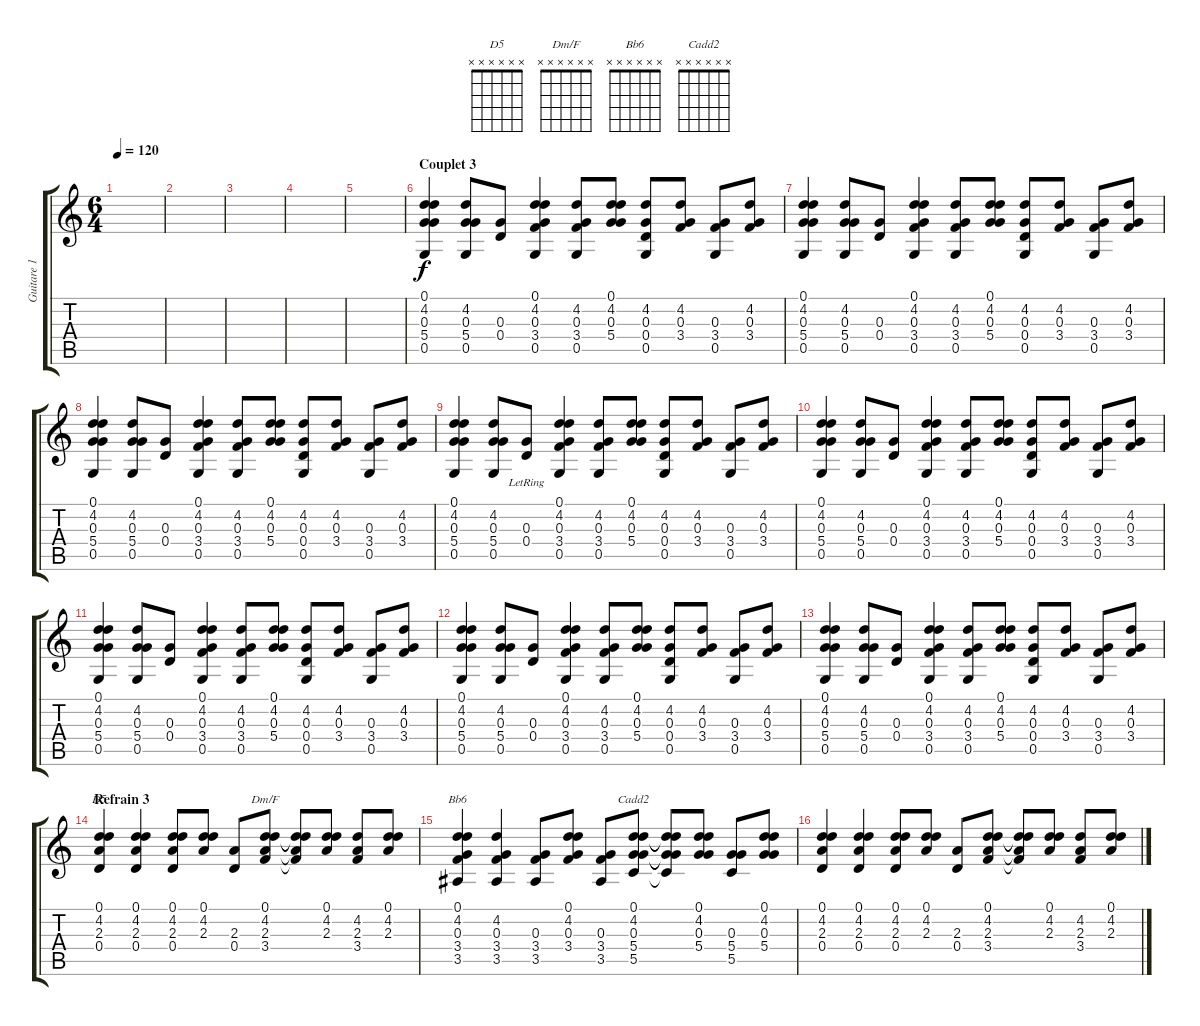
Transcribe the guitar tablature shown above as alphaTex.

\track ("Guitare 1" "Guitare 1") {instrument overdrivenguitar}
\staff {score tabs}
\tuning (D4 Bb3 G3 D3 G2 D2) {hide}
\chord ("D5" x x x x x x) {firstfret 0}
\chord ("Dm/F" x x x x x x) {firstfret 0}
\chord ("Bb6" x x x x x x) {firstfret 0}
\chord ("Cadd2" x x x x x x) {firstfret 0}
\ts (6 4)
\tempo 120
\clef g2
\ks c
|
|
|
|
|
\section ("" "Couplet 3")
(0.1 4.2 0.3 5.4 0.5).4 (4.2 0.3 5.4 0.5).8 (0.3 0.4).8 (0.1 4.2 0.3 3.4 0.5).4 (4.2 0.3 3.4 0.5).8 (0.1 4.2 0.3 5.4).8 (4.2 0.3 0.4 0.5).8 (4.2 0.3 3.4).8 (0.3 3.4 0.5).8 (4.2 0.3 3.4).8 |
(0.1 4.2 0.3 5.4 0.5).4 (4.2 0.3 5.4 0.5).8 (0.3 0.4).8 (0.1 4.2 0.3 3.4 0.5).4 (4.2 0.3 3.4 0.5).8 (0.1 4.2 0.3 5.4).8 (4.2 0.3 0.4 0.5).8 (4.2 0.3 3.4).8 (0.3 3.4 0.5).8 (4.2 0.3 3.4).8 |
(0.1 4.2 0.3 5.4 0.5).4 (4.2 0.3 5.4 0.5).8 (0.3 0.4).8 (0.1 4.2 0.3 3.4 0.5).4 (4.2 0.3 3.4 0.5).8 (0.1 4.2 0.3 5.4).8 (4.2 0.3 0.4 0.5).8 (4.2 0.3 3.4).8 (0.3 3.4 0.5).8 (4.2 0.3 3.4).8 |
(0.1 4.2 0.3 5.4 0.5).4 (4.2 0.3 5.4 0.5).8 (0.3{lr} 0.4).8 (0.1 4.2 0.3 3.4 0.5).4 (4.2 0.3 3.4 0.5).8 (0.1 4.2 0.3 5.4).8 (4.2 0.3 0.4 0.5).8 (4.2 0.3 3.4).8 (0.3 3.4 0.5).8 (4.2 0.3 3.4).8 |
(0.1 4.2 0.3 5.4 0.5).4 (4.2 0.3 5.4 0.5).8 (0.3 0.4).8 (0.1 4.2 0.3 3.4 0.5).4 (4.2 0.3 3.4 0.5).8 (0.1 4.2 0.3 5.4).8 (4.2 0.3 0.4 0.5).8 (4.2 0.3 3.4).8 (0.3 3.4 0.5).8 (4.2 0.3 3.4).8 |
(0.1 4.2 0.3 5.4 0.5).4 (4.2 0.3 5.4 0.5).8 (0.3 0.4).8 (0.1 4.2 0.3 3.4 0.5).4 (4.2 0.3 3.4 0.5).8 (0.1 4.2 0.3 5.4).8 (4.2 0.3 0.4 0.5).8 (4.2 0.3 3.4).8 (0.3 3.4 0.5).8 (4.2 0.3 3.4).8 |
(0.1 4.2 0.3 5.4 0.5).4 (4.2 0.3 5.4 0.5).8 (0.3 0.4).8 (0.1 4.2 0.3 3.4 0.5).4 (4.2 0.3 3.4 0.5).8 (0.1 4.2 0.3 5.4).8 (4.2 0.3 0.4 0.5).8 (4.2 0.3 3.4).8 (0.3 3.4 0.5).8 (4.2 0.3 3.4).8 |
(0.1 4.2 0.3 5.4 0.5).4 (4.2 0.3 5.4 0.5).8 (0.3 0.4).8 (0.1 4.2 0.3 3.4 0.5).4 (4.2 0.3 3.4 0.5).8 (0.1 4.2 0.3 5.4).8 (4.2 0.3 0.4 0.5).8 (4.2 0.3 3.4).8 (0.3 3.4 0.5).8 (4.2 0.3 3.4).8 |
\section ("" "Refrain 3")
(0.1 4.2 2.3 0.4).4{ch "D5"} (0.1 4.2 2.3 0.4).4 (0.1 4.2 2.3 0.4).8 (0.1 4.2 2.3).8 (2.3 0.4).8 (0.1 4.2 2.3 3.4).8{ch "Dm/F"} (0.1{t} 4.2{t} 2.3{t} 3.4{t}).8 (0.1 4.2 2.3).8 (4.2 2.3 3.4).8 (0.1 4.2 2.3).8 |
(0.1 4.2 0.3 3.4 3.5).4{ch "Bb6"} (4.2 0.3 3.4 3.5).4 (0.3 3.4 3.5).8 (0.1 4.2 0.3 3.4).8 (0.3 3.4 3.5).8 (0.1 4.2 0.3 5.4 5.5).8{ch "Cadd2"} (0.1{t} 4.2{t} 0.3{t} 5.4{t} 5.5{t}).8 (0.1 4.2 0.3 5.4).8 (0.3 5.4 5.5).8 (0.1 4.2 0.3 5.4).8 |
(0.1 4.2 2.3 0.4).4 (0.1 4.2 2.3 0.4).4 (0.1 4.2 2.3 0.4).8 (0.1 4.2 2.3).8 (2.3 0.4).8 (0.1 4.2 2.3 3.4).8 (0.1{t} 4.2{t} 2.3{t} 3.4{t}).8 (0.1 4.2 2.3).8 (4.2 2.3 3.4).8 (0.1 4.2 2.3).8
